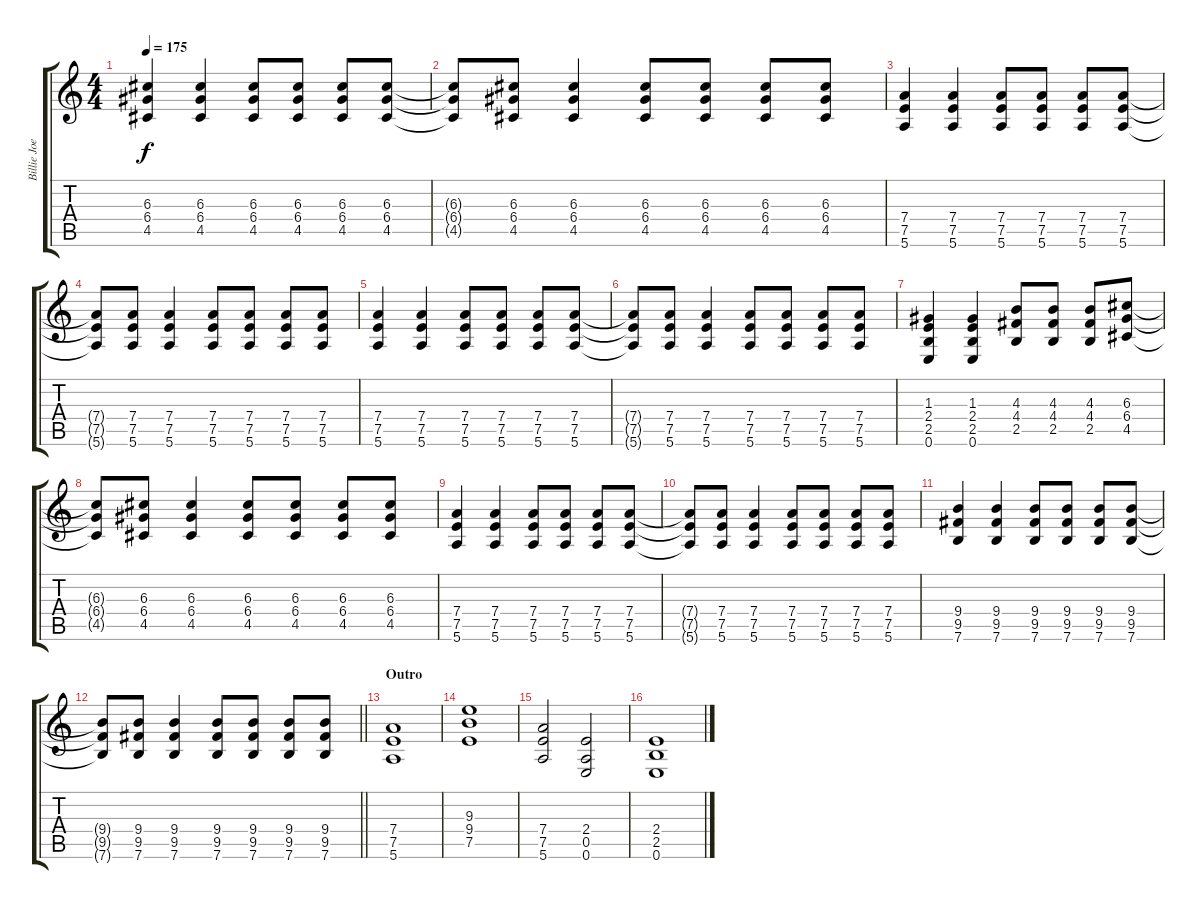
\track ("Billie Joe Armstrong - Guitar" "Billie Joe") {instrument overdrivenguitar}
\staff {score tabs}
\tuning (E4 B3 G3 D3 A2 E2) {hide}
\ts (4 4)
\tempo 175
\clef g2
\ks c
(6.3 6.4 4.5).4{dy f} (6.3 6.4 4.5).4 (6.3 6.4 4.5).8 (6.3 6.4 4.5).8 (6.3 6.4 4.5).8 (6.3 6.4 4.5).8 |
(6.3{t} 6.4{t} 4.5{t}).8 (6.3 6.4 4.5).8 (6.3 6.4 4.5).4 (6.3 6.4 4.5).8 (6.3 6.4 4.5).8 (6.3 6.4 4.5).8 (6.3 6.4 4.5).8 |
(7.4 7.5 5.6).4 (7.4 7.5 5.6).4 (7.4 7.5 5.6).8 (7.4 7.5 5.6).8 (7.4 7.5 5.6).8 (7.4 7.5 5.6).8 |
(7.4{t} 7.5{t} 5.6{t}).8 (7.4 7.5 5.6).8 (7.4 7.5 5.6).4 (7.4 7.5 5.6).8 (7.4 7.5 5.6).8 (7.4 7.5 5.6).8 (7.4 7.5 5.6).8 |
(7.4 7.5 5.6).4 (7.4 7.5 5.6).4 (7.4 7.5 5.6).8 (7.4 7.5 5.6).8 (7.4 7.5 5.6).8 (7.4 7.5 5.6).8 |
(7.4{t} 7.5{t} 5.6{t}).8 (7.4 7.5 5.6).8 (7.4 7.5 5.6).4 (7.4 7.5 5.6).8 (7.4 7.5 5.6).8 (7.4 7.5 5.6).8 (7.4 7.5 5.6).8 |
(1.3 2.4 2.5 0.6).4 (1.3 2.4 2.5 0.6).4 (4.3 4.4 2.5).8 (4.3 4.4 2.5).8 (4.3 4.4 2.5).8 (6.3 6.4 4.5).8 |
(6.3{t} 6.4{t} 4.5{t}).8 (6.3 6.4 4.5).8 (6.3 6.4 4.5).4 (6.3 6.4 4.5).8 (6.3 6.4 4.5).8 (6.3 6.4 4.5).8 (6.3 6.4 4.5).8 |
(7.4 7.5 5.6).4 (7.4 7.5 5.6).4 (7.4 7.5 5.6).8 (7.4 7.5 5.6).8 (7.4 7.5 5.6).8 (7.4 7.5 5.6).8 |
(7.4{t} 7.5{t} 5.6{t}).8 (7.4 7.5 5.6).8 (7.4 7.5 5.6).4 (7.4 7.5 5.6).8 (7.4 7.5 5.6).8 (7.4 7.5 5.6).8 (7.4 7.5 5.6).8 |
(9.4 9.5 7.6).4 (9.4 9.5 7.6).4 (9.4 9.5 7.6).8 (9.4 9.5 7.6).8 (9.4 9.5 7.6).8 (9.4 9.5 7.6).8 |
\barLineRight lightlight
(9.4{t} 9.5{t} 7.6{t}).8 (9.4 9.5 7.6).8 (9.4 9.5 7.6).4 (9.4 9.5 7.6).8 (9.4 9.5 7.6).8 (9.4 9.5 7.6).8 (9.4 9.5 7.6).8 |
\section ("" "Outro")
(7.4 7.5 5.6).1 |
(9.3 9.4 7.5).1 |
(7.4 7.5 5.6).2 (2.4 0.5 0.6).2 |
(2.4 2.5 0.6).1
